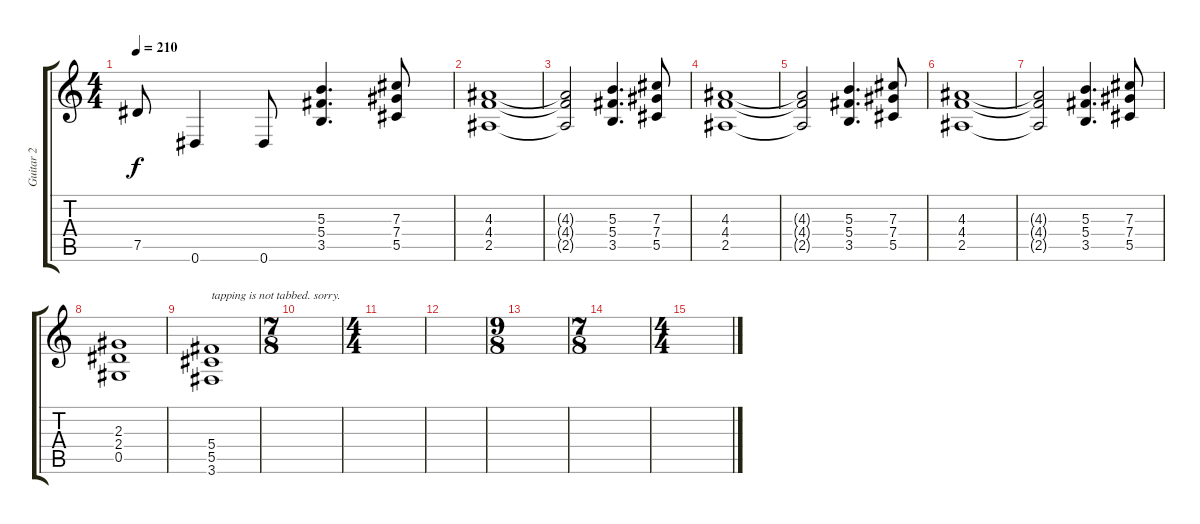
\track ("Guitar 2" "Guitar 2") {instrument distortionguitar}
\staff {score tabs}
\tuning (Eb4 Bb3 Gb3 Db3 Ab2 Eb2) {hide}
\ts (4 4)
\tempo 210
\clef g2
\ks c
7.5.8{dy f} 0.6.4 0.6.8 (5.3 5.4 3.5).4{d} (7.3 7.4 5.5).8 |
(4.3 4.4 2.5).1 |
(4.3{t} 4.4{t} 2.5{t}).2 (5.3 5.4 3.5).4{d} (7.3 7.4 5.5).8 |
(4.3 4.4 2.5).1 |
(4.3{t} 4.4{t} 2.5{t}).2 (5.3 5.4 3.5).4{d} (7.3 7.4 5.5).8 |
(4.3 4.4 2.5).1 |
(4.3{t} 4.4{t} 2.5{t}).2 (5.3 5.4 3.5).4{d} (7.3 7.4 5.5).8 |
(2.3 2.4 0.5).1 |
(5.4 5.5 3.6).1{txt "tapping is not tabbed. sorry."} |
\ts (7 8)
|
\ts (4 4)
|
|
\ts (9 8)
|
\ts (7 8)
|
\ts (4 4)
